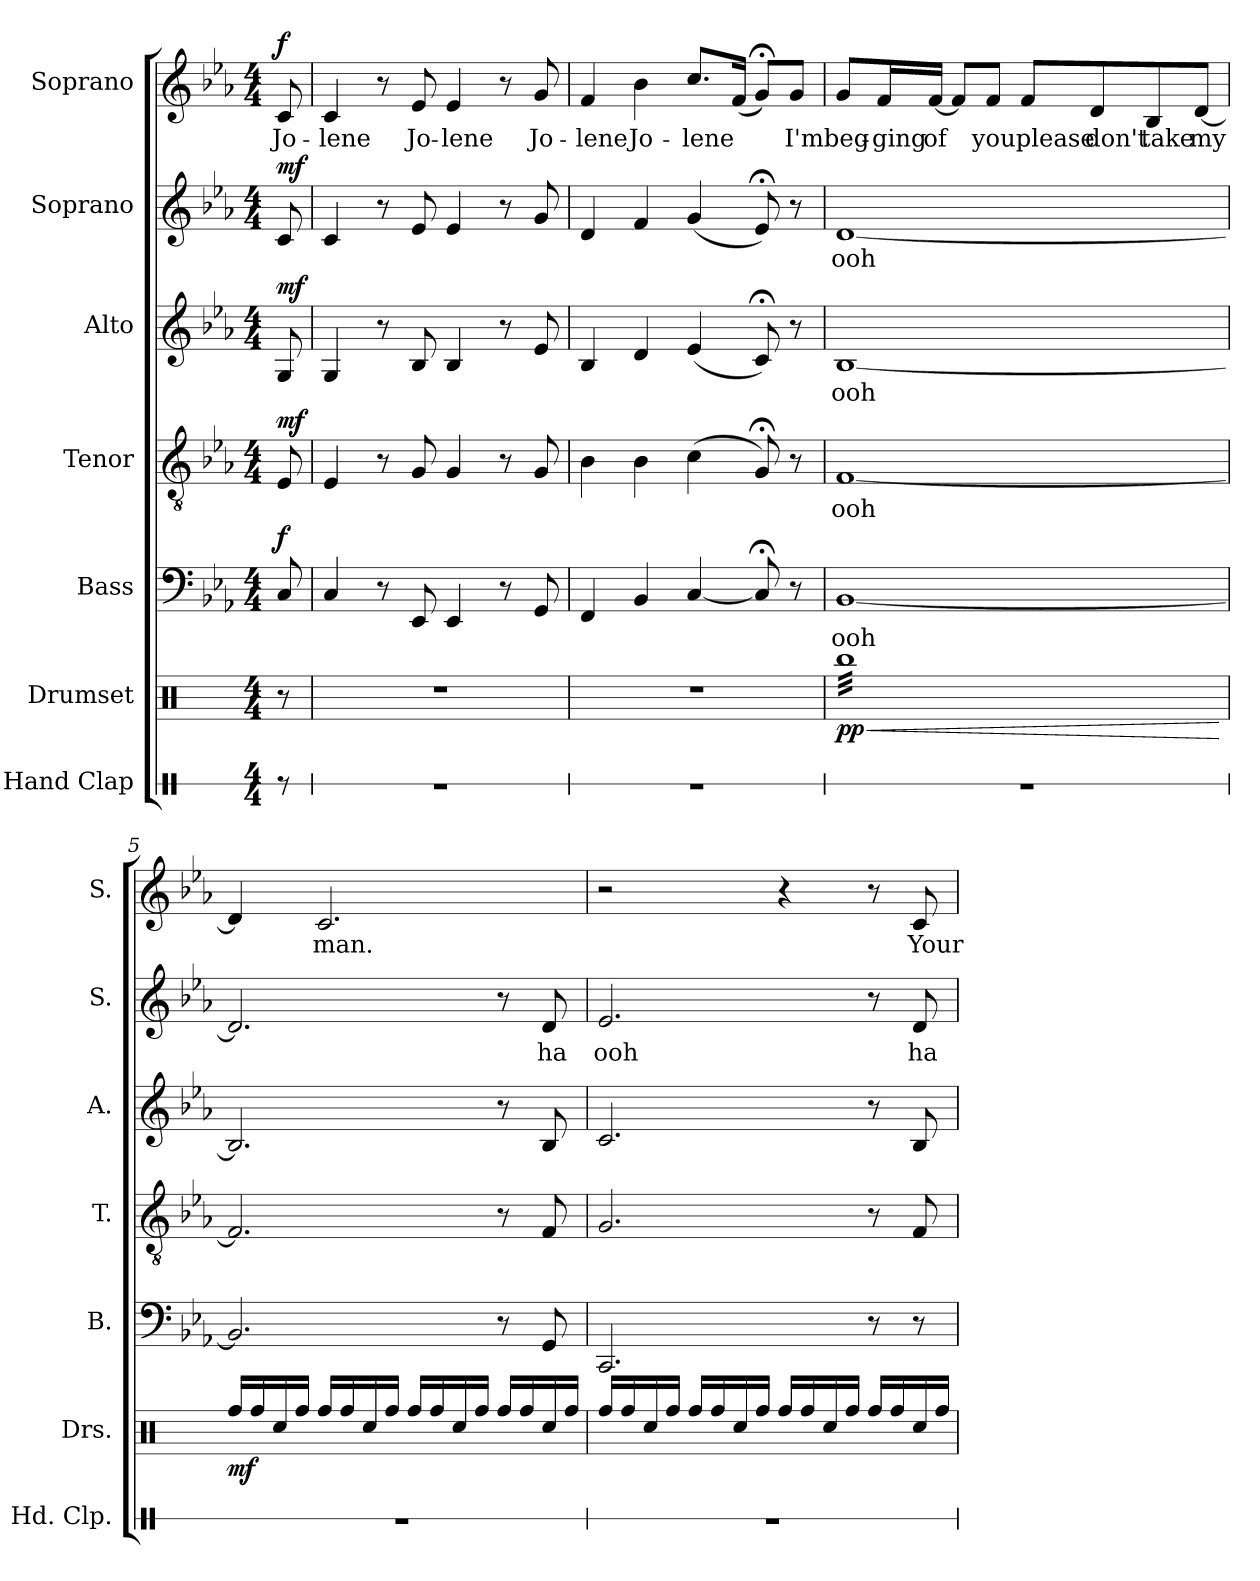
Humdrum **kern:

**kern	**kern	**dynam	**kern	**text	**dynam	**kern	**text	**dynam	**kern	**text	**dynam	**kern	**text	**dynam	**kern	**text	**dynam
*part7	*part6	*part6	*part5	*part5	*part5	*part4	*part4	*part4	*part3	*part3	*part3	*part2	*part2	*part2	*part1	*part1	*part1
*staff7	*staff6	*staff6	*staff5	*staff5	*staff5	*staff4	*staff4	*staff4	*staff3	*staff3	*staff3	*staff2	*staff2	*staff2	*staff1	*staff1	*staff1
*I"Hand Clap	*I"Drumset	*	*I"Bass	*	*	*I"Tenor	*	*	*I"Alto	*	*	*I"Soprano	*	*	*I"Soprano	*	*
*I'Hd. Clp.	*I'Drs.	*	*I'B.	*	*	*I'T.	*	*	*I'A.	*	*	*I'S.	*	*	*I'S.	*	*
*stria1	*	*	*	*	*	*	*	*	*	*	*	*	*	*	*	*	*
*clefX	*clefX	*	*clefF4	*	*	*clefGv2	*	*	*clefG2	*	*	*clefG2	*	*	*clefG2	*	*
*k[]	*k[]	*	*k[b-e-a-]	*	*	*k[b-e-a-]	*	*	*k[b-e-a-]	*	*	*k[b-e-a-]	*	*	*k[b-e-a-]	*	*
*M4/4	*M4/4	*	*M4/4	*	*	*M4/4	*	*	*M4/4	*	*	*M4/4	*	*	*M4/4	*	*
*MM112	*MM112	*	*MM112	*	*	*MM112	*	*	*MM112	*	*	*MM112	*	*	*MM112	*	*
=1	=1	=1	=1	=1	=1	=1	=1	=1	=1	=1	=1	=1	=1	=1	=1	=1	=1
!	!	!	!	!	!LO:DY:b	!	!	!LO:DY:b	!	!	!LO:DY:b	!	!	!LO:DY:b	!	!	!LO:DY:b
8r	8r	.	8C/	.	f	8E-/	.	mf	8G/	.	mf	8c/	.	mf	8c/	Jo-	f
=2	=2	=2	=2	=2	=2	=2	=2	=2	=2	=2	=2	=2	=2	=2	=2	=2	=2
1r	1r	.	4C/	.	.	4E-/	.	.	4G/	.	.	4c/	.	.	4c/	-lene	.
.	.	.	8r	.	.	8r	.	.	8r	.	.	8r	.	.	8r	.	.
.	.	.	8EE-/	.	.	8G/	.	.	8B-/	.	.	8e-/	.	.	8e-/	Jo-	.
.	.	.	4EE-/	.	.	4G/	.	.	4B-/	.	.	4e-/	.	.	4e-/	-lene	.
.	.	.	8r	.	.	8r	.	.	8r	.	.	8r	.	.	8r	.	.
.	.	.	8GG/	.	.	8G/	.	.	8e-/	.	.	8g/	.	.	8g/	Jo-	.
=3	=3	=3	=3	=3	=3	=3	=3	=3	=3	=3	=3	=3	=3	=3	=3	=3	=3
1r	1r	.	4FF/	.	.	4B-\	.	.	4B-/	.	.	4d/	.	.	4f/	-lene	.
.	.	.	4BB-/	.	.	4B-\	.	.	4d/	.	.	4f/	.	.	4b-\	Jo-	.
.	.	.	[4C/	.	.	(4c\	.	.	(4e-/	.	.	(4g/	.	.	8.cc/L	-lene	.
.	.	.	.	.	.	.	.	.	.	.	.	.	.	.	(16f/Jk	.	.
.	.	.	8C;</]	.	.	8G;</)	.	.	8c;</)	.	.	8e-;</)	.	.	8g;</L)	.	.
.	.	.	8r	.	.	8r	.	.	8r	.	.	8r	.	.	8g/J	I'm	.
!!LO:PB:g=z
=4	=4	=4	=4	=4	=4	=4	=4	=4	=4	=4	=4	=4	=4	=4	=4	=4	=4
!	!	!LO:HP:b	!	!	!	!	!	!	!	!	!	!	!	!	!	!	!
!	!	!LO:DY:n=1:b	!	!	!	!	!	!	!	!	!	!	!	!	!	!	!
*	*tremolo	*	*	*	*	*	*	*	*	*	*	*	*	*	*	*	*
1r	32RbbLLL	< pp	[1BB-	ooh	.	[1F	ooh	.	[1B-	ooh	.	[1d	ooh	.	8g/L	beg-	.
.	32Rbb	.	.	.	.	.	.	.	.	.	.	.	.	.	.	.	.
.	32Rbb	.	.	.	.	.	.	.	.	.	.	.	.	.	.	.	.
.	32Rbb	.	.	.	.	.	.	.	.	.	.	.	.	.	.	.	.
.	32Rbb	.	.	.	.	.	.	.	.	.	.	.	.	.	16f/L	-ging	.
.	32Rbb	.	.	.	.	.	.	.	.	.	.	.	.	.	.	.	.
.	32Rbb	.	.	.	.	.	.	.	.	.	.	.	.	.	[16f/JJ	of	.
.	32Rbb	.	.	.	.	.	.	.	.	.	.	.	.	.	.	.	.
.	32Rbb	.	.	.	.	.	.	.	.	.	.	.	.	.	8f/L]	.	.
.	32Rbb	.	.	.	.	.	.	.	.	.	.	.	.	.	.	.	.
.	32Rbb	.	.	.	.	.	.	.	.	.	.	.	.	.	.	.	.
.	32Rbb	.	.	.	.	.	.	.	.	.	.	.	.	.	.	.	.
.	32Rbb	.	.	.	.	.	.	.	.	.	.	.	.	.	8f/J	you	.
.	32Rbb	.	.	.	.	.	.	.	.	.	.	.	.	.	.	.	.
.	32Rbb	.	.	.	.	.	.	.	.	.	.	.	.	.	.	.	.
.	32Rbb	.	.	.	.	.	.	.	.	.	.	.	.	.	.	.	.
.	32Rbb	.	.	.	.	.	.	.	.	.	.	.	.	.	8f/L	please	.
.	32Rbb	.	.	.	.	.	.	.	.	.	.	.	.	.	.	.	.
.	32Rbb	.	.	.	.	.	.	.	.	.	.	.	.	.	.	.	.
.	32Rbb	.	.	.	.	.	.	.	.	.	.	.	.	.	.	.	.
.	32Rbb	.	.	.	.	.	.	.	.	.	.	.	.	.	8d/	don't	.
.	32Rbb	.	.	.	.	.	.	.	.	.	.	.	.	.	.	.	.
.	32Rbb	.	.	.	.	.	.	.	.	.	.	.	.	.	.	.	.
.	32Rbb	.	.	.	.	.	.	.	.	.	.	.	.	.	.	.	.
.	32Rbb	.	.	.	.	.	.	.	.	.	.	.	.	.	8B-/	take	.
.	32Rbb	.	.	.	.	.	.	.	.	.	.	.	.	.	.	.	.
.	32Rbb	.	.	.	.	.	.	.	.	.	.	.	.	.	.	.	.
.	32Rbb	.	.	.	.	.	.	.	.	.	.	.	.	.	.	.	.
.	32Rbb	.	.	.	.	.	.	.	.	.	.	.	.	.	[8d/J	my	.
.	32Rbb	.	.	.	.	.	.	.	.	.	.	.	.	.	.	.	.
.	32Rbb	.	.	.	.	.	.	.	.	.	.	.	.	.	.	.	.
.	32RbbJJJ	.	.	.	.	.	.	.	.	.	.	.	.	.	.	.	.
*	*Xtremolo	*	*	*	*	*	*	*	*	*	*	*	*	*	*	*	*
.	.	[	.	.	.	.	.	.	.	.	.	.	.	.	.	.	.
=5	=5	=5	=5	=5	=5	=5	=5	=5	=5	=5	=5	=5	=5	=5	=5	=5	=5
!	!	!LO:DY:b	!	!	!	!	!	!	!	!	!	!	!	!	!	!	!
1r	16Rff/LL	mf	2.BB-/]	.	.	2.F/]	.	.	2.B-/]	.	.	2.d/]	.	.	4d/]	.	.
.	16Rff/	.	.	.	.	.	.	.	.	.	.	.	.	.	.	.	.
.	16Rcc/	.	.	.	.	.	.	.	.	.	.	.	.	.	.	.	.
.	16Rff/JJ	.	.	.	.	.	.	.	.	.	.	.	.	.	.	.	.
.	16Rff/LL	.	.	.	.	.	.	.	.	.	.	.	.	.	2.c/	man.	.
.	16Rff/	.	.	.	.	.	.	.	.	.	.	.	.	.	.	.	.
.	16Rcc/	.	.	.	.	.	.	.	.	.	.	.	.	.	.	.	.
.	16Rff/JJ	.	.	.	.	.	.	.	.	.	.	.	.	.	.	.	.
.	16Rff/LL	.	.	.	.	.	.	.	.	.	.	.	.	.	.	.	.
.	16Rff/	.	.	.	.	.	.	.	.	.	.	.	.	.	.	.	.
.	16Rcc/	.	.	.	.	.	.	.	.	.	.	.	.	.	.	.	.
.	16Rff/JJ	.	.	.	.	.	.	.	.	.	.	.	.	.	.	.	.
.	16Rff/LL	.	8r	.	.	8r	.	.	8r	.	.	8r	.	.	.	.	.
.	16Rff/	.	.	.	.	.	.	.	.	.	.	.	.	.	.	.	.
.	16Rcc/	.	8GG/	.	.	8F/	.	.	8B-/	.	.	8d/	ha	.	.	.	.
.	16Rff/JJ	.	.	.	.	.	.	.	.	.	.	.	.	.	.	.	.
!!LO:LB:g=z
=6	=6	=6	=6	=6	=6	=6	=6	=6	=6	=6	=6	=6	=6	=6	=6	=6	=6
1r	16Rff/LL	.	2.CC/	.	.	2.G/	.	.	2.c/	.	.	2.e-/	ooh	.	2r	.	.
.	16Rff/	.	.	.	.	.	.	.	.	.	.	.	.	.	.	.	.
.	16Rcc/	.	.	.	.	.	.	.	.	.	.	.	.	.	.	.	.
.	16Rff/JJ	.	.	.	.	.	.	.	.	.	.	.	.	.	.	.	.
.	16Rff/LL	.	.	.	.	.	.	.	.	.	.	.	.	.	.	.	.
.	16Rff/	.	.	.	.	.	.	.	.	.	.	.	.	.	.	.	.
.	16Rcc/	.	.	.	.	.	.	.	.	.	.	.	.	.	.	.	.
.	16Rff/JJ	.	.	.	.	.	.	.	.	.	.	.	.	.	.	.	.
.	16Rff/LL	.	.	.	.	.	.	.	.	.	.	.	.	.	4r	.	.
.	16Rff/	.	.	.	.	.	.	.	.	.	.	.	.	.	.	.	.
.	16Rcc/	.	.	.	.	.	.	.	.	.	.	.	.	.	.	.	.
.	16Rff/JJ	.	.	.	.	.	.	.	.	.	.	.	.	.	.	.	.
.	16Rff/LL	.	8r	.	.	8r	.	.	8r	.	.	8r	.	.	8r	.	.
.	16Rff/	.	.	.	.	.	.	.	.	.	.	.	.	.	.	.	.
.	16Rcc/	.	8r	.	.	8F/	.	.	8B-/	.	.	8d/	ha	.	8c/	Your	.
.	16Rff/JJ	.	.	.	.	.	.	.	.	.	.	.	.	.	.	.	.
=	=	=	=	=	=	=	=	=	=	=	=	=	=	=	=	=	=
*-	*-	*-	*-	*-	*-	*-	*-	*-	*-	*-	*-	*-	*-	*-	*-	*-	*-
